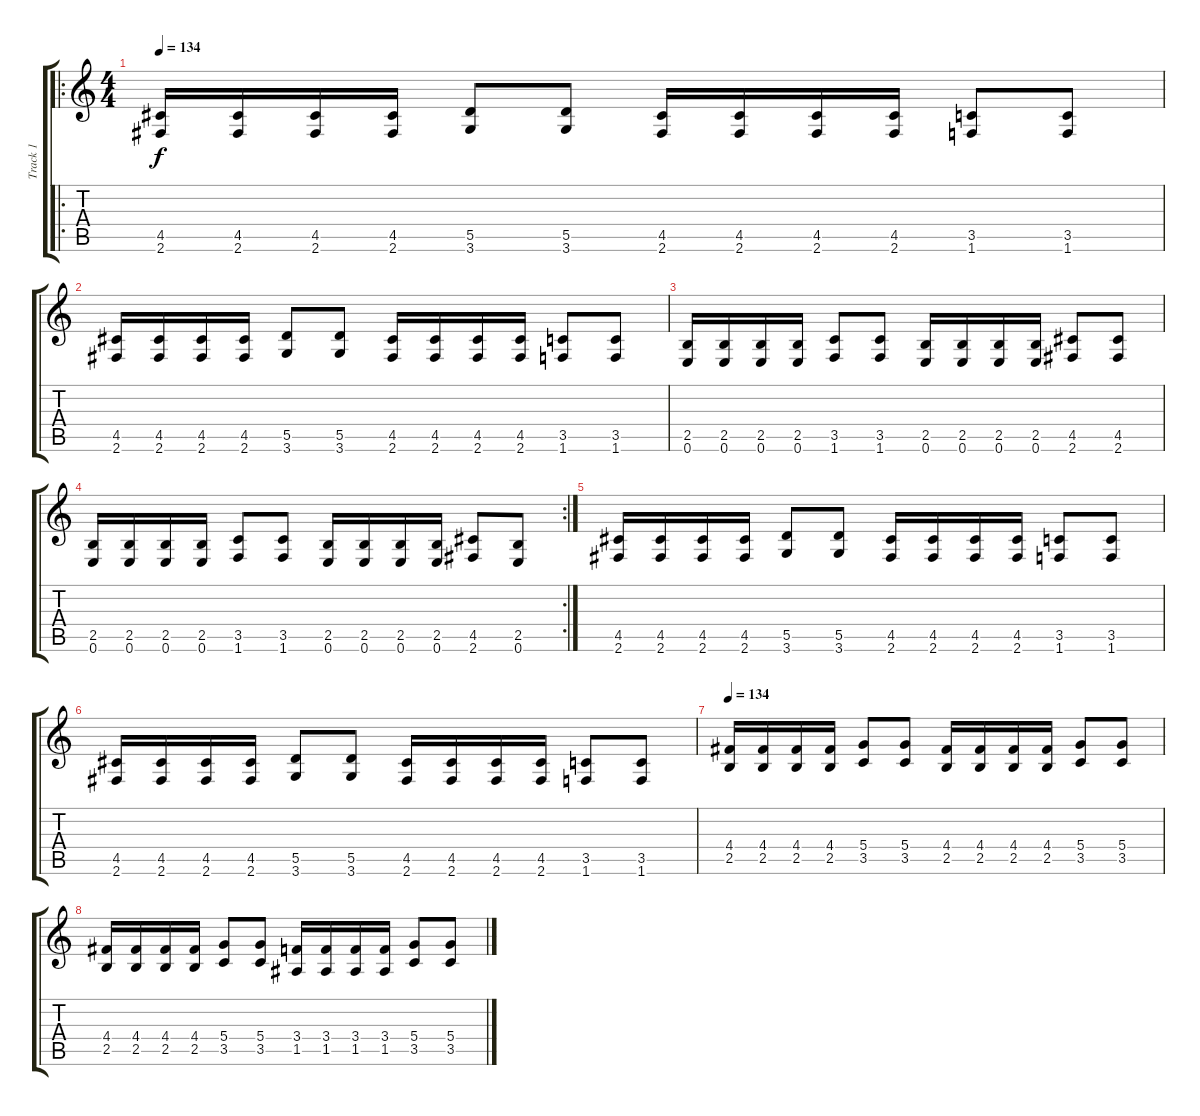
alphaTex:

\track ("Track 1" "Track 1") {instrument distortionguitar}
\staff {score tabs}
\tuning (E4 B3 G3 D3 A2 E2) {hide}
\ro
\ts (4 4)
\tempo 134
\clef g2
\ks c
(4.5 2.6).16{dy f} (4.5 2.6).16 (4.5 2.6).16 (4.5 2.6).16 (5.5 3.6).8 (5.5 3.6).8 (4.5 2.6).16 (4.5 2.6).16 (4.5 2.6).16 (4.5 2.6).16 (3.5 1.6).8 (3.5 1.6).8 |
(4.5 2.6).16 (4.5 2.6).16 (4.5 2.6).16 (4.5 2.6).16 (5.5 3.6).8 (5.5 3.6).8 (4.5 2.6).16 (4.5 2.6).16 (4.5 2.6).16 (4.5 2.6).16 (3.5 1.6).8 (3.5 1.6).8 |
(2.5 0.6).16 (2.5 0.6).16 (2.5 0.6).16 (2.5 0.6).16 (3.5 1.6).8 (3.5 1.6).8 (2.5 0.6).16 (2.5 0.6).16 (2.5 0.6).16 (2.5 0.6).16 (4.5 2.6).8 (4.5 2.6).8 |
\rc 2
(2.5 0.6).16 (2.5 0.6).16 (2.5 0.6).16 (2.5 0.6).16 (3.5 1.6).8 (3.5 1.6).8 (2.5 0.6).16 (2.5 0.6).16 (2.5 0.6).16 (2.5 0.6).16 (4.5 2.6).8 (2.5 0.6).8 |
(4.5 2.6).16 (4.5 2.6).16 (4.5 2.6).16 (4.5 2.6).16 (5.5 3.6).8 (5.5 3.6).8 (4.5 2.6).16 (4.5 2.6).16 (4.5 2.6).16 (4.5 2.6).16 (3.5 1.6).8 (3.5 1.6).8 |
(4.5 2.6).16 (4.5 2.6).16 (4.5 2.6).16 (4.5 2.6).16 (5.5 3.6).8 (5.5 3.6).8 (4.5 2.6).16 (4.5 2.6).16 (4.5 2.6).16 (4.5 2.6).16 (3.5 1.6).8 (3.5 1.6).8 |
\tempo 134
(4.4 2.5).16 (4.4 2.5).16 (4.4 2.5).16 (4.4 2.5).16 (5.4 3.5).8 (5.4 3.5).8 (4.4 2.5).16 (4.4 2.5).16 (4.4 2.5).16 (4.4 2.5).16 (5.4 3.5).8 (5.4 3.5).8 |
(4.4 2.5).16 (4.4 2.5).16 (4.4 2.5).16 (4.4 2.5).16 (5.4 3.5).8 (5.4 3.5).8 (3.4 1.5).16 (3.4 1.5).16 (3.4 1.5).16 (3.4 1.5).16 (5.4 3.5).8 (5.4 3.5).8
